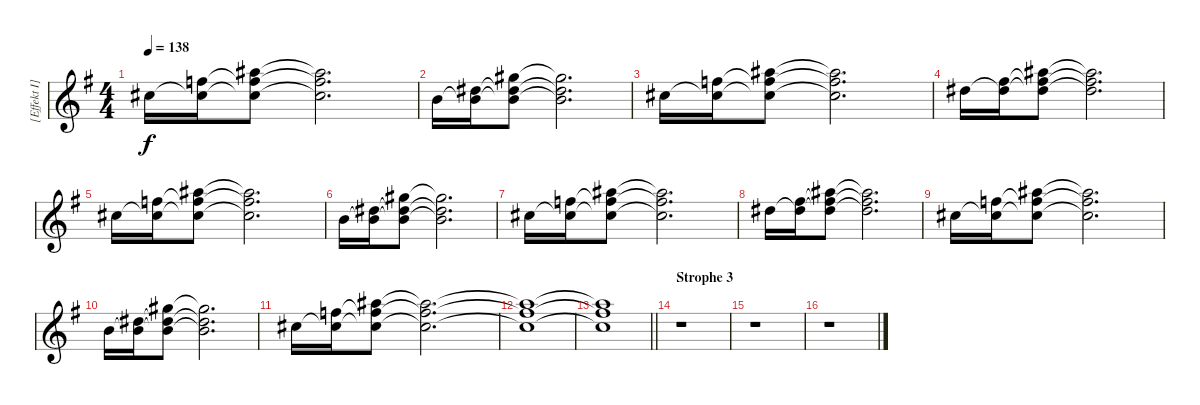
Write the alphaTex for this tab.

\track ("[Effekt I]" "[Effekt I]") {instrument pad8sweep}
\staff {score}
\tuning (Eb4 Bb3 Gb3 Db3 Ab2 Eb2) {hide}
\ts (4 4)
\tempo 138
\clef g2
\ks eminor
19.3.16{dy f} (19.2 19.3{t}).16 (19.1 19.2{t} 19.3{t}).8 (19.1{t} 19.2{t} 19.3{t}).2{d} |
17.3.16 (17.2 17.3{t}).16 (17.1 17.2{t} 17.3{t}).8 (17.1{t} 17.2{t} 17.3{t}).2{d} |
19.3.16 (19.2 19.3{t}).16 (19.1 19.2{t} 19.3{t}).8 (19.1{t} 19.2{t} 19.3{t}).2{d} |
21.3.16 (20.2 21.3{t}).16 (19.1 20.2{t} 21.3{t}).8 (19.1{t} 20.2{t} 21.3{t}).2{d} |
19.3.16 (19.2 19.3{t}).16 (19.1 19.2{t} 19.3{t}).8 (19.1{t} 19.2{t} 19.3{t}).2{d} |
17.3.16 (17.2 17.3{t}).16 (17.1 17.2{t} 17.3{t}).8 (17.1{t} 17.2{t} 17.3{t}).2{d} |
19.3.16 (19.2 19.3{t}).16 (19.1 19.2{t} 19.3{t}).8 (19.1{t} 19.2{t} 19.3{t}).2{d} |
21.3.16 (20.2 21.3{t}).16 (19.1 20.2{t} 21.3{t}).8 (19.1{t} 20.2{t} 21.3{t}).2{d} |
19.3.16 (19.2 19.3{t}).16 (19.1 19.2{t} 19.3{t}).8 (19.1{t} 19.2{t} 19.3{t}).2{d} |
17.3.16 (17.2 17.3{t}).16 (17.1 17.2{t} 17.3{t}).8 (17.1{t} 17.2{t} 17.3{t}).2{d} |
19.3.16 (19.2 19.3{t}).16 (19.1 19.2{t} 19.3{t}).8 (19.1{t} 19.2{t} 19.3{t}).2{d volume 0} |
(19.1{t} 19.2{t} 19.3{t}).1 |
\barLineRight lightlight
(19.1{t} 19.2{t} 19.3{t}).1 |
\section ("" "Strophe 3")
r.1 |
r.1 |
r.1
